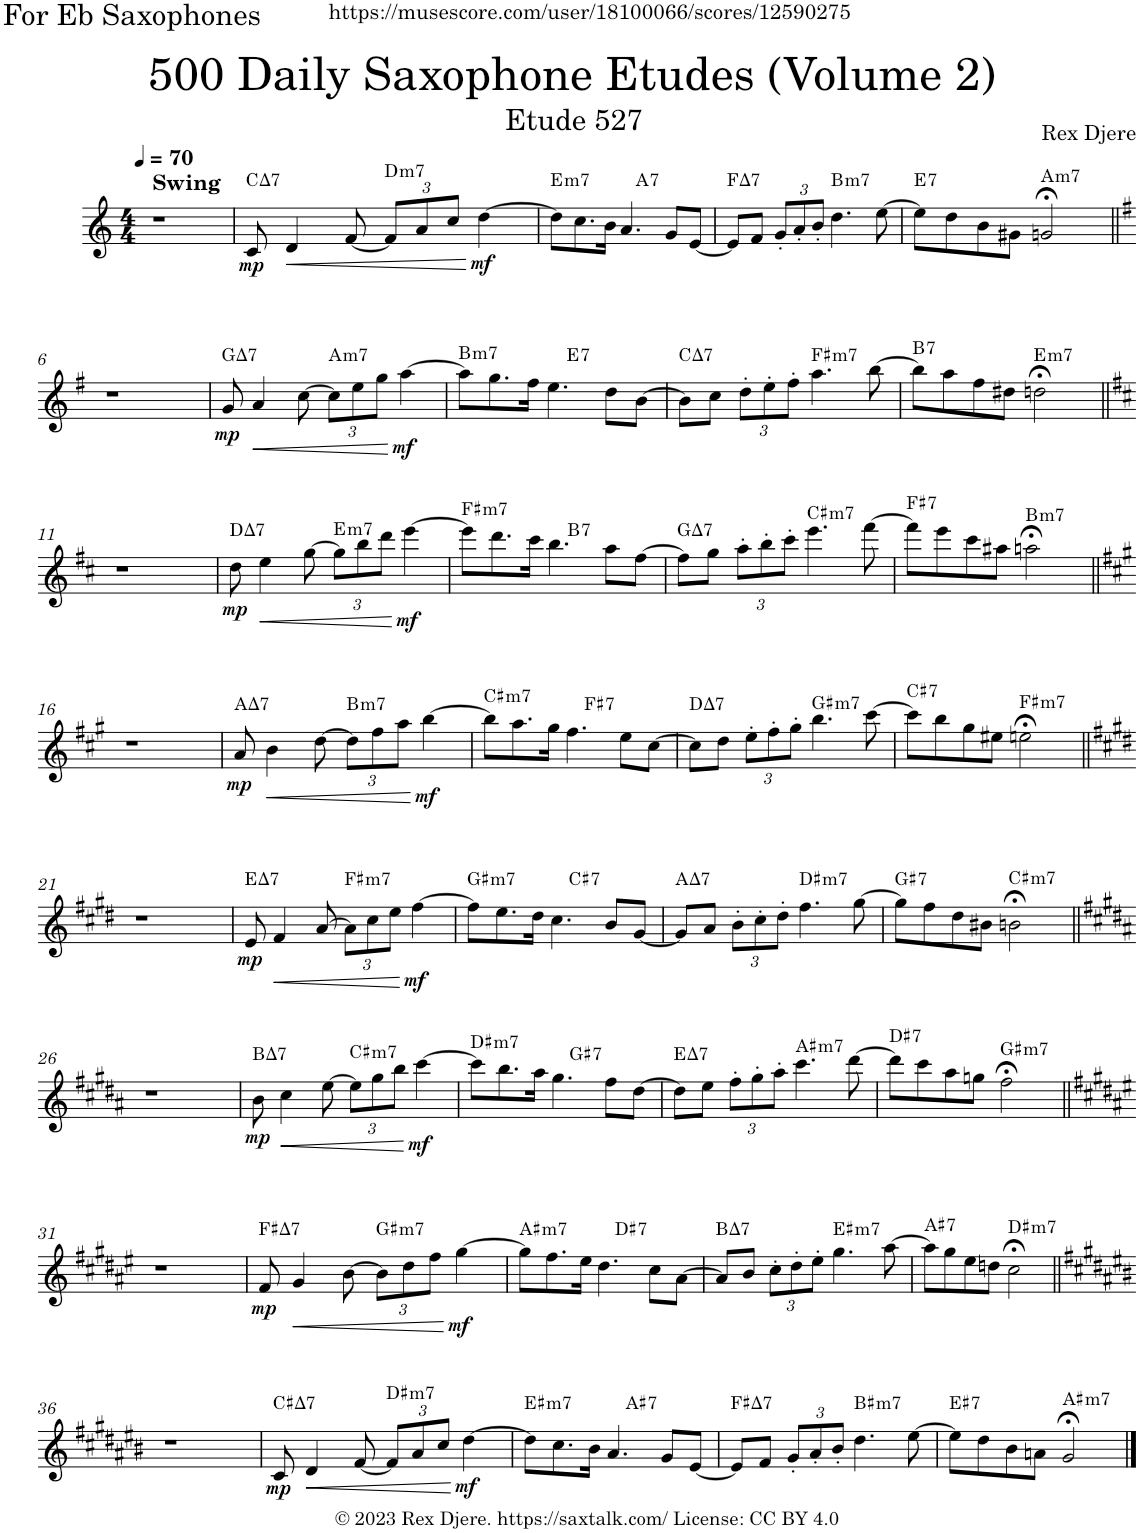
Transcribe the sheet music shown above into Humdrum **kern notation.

**kern	**dynam	**harte
*part1	*part1	*part1
*staff1	*staff1	*
*I"Alto Saxophone	*	*
*I'A. Sax.	*	*
*clefG2	*	*
*Trd5c9	*	*
*k[]	*	*
*M4/4	*	*
*MM70	*	*
=1	=1	=1
!LO:TX:a:B:t=Swing	!	!
1r	.	.
=2	=2	=2
!	!LO:DY:b	!LO:H:kt=7
8c/	mp	C:maj7
!	!LO:HP:b	!
4d/	<	.
[8f/	.	.
*Xbrackettup	*	*
!	!	!LO:H:kt=m7
12f/L]	.	D:min7
12a/	.	.
12cc/J	.	.
!	!LO:DY:n=1:b	!
[4dd\	[ mf	.
=3	=3	=3
!	!	!LO:H:kt=m7
*^	*	*
8dd\L]	2ryy	.	E:min7
8.cc\	.	.	.
16b\Jk	.	.	.
4.a/	.	.	.
!	!	!	!LO:H:kt=7
.	2ryy	.	A:7
8g/L	.	.	.
[8e/J	.	.	.
=4	=4	=4	=4
!	!	!	!LO:H:kt=7
*v	*v	*	*
8e/L]	.	F:maj7
8f/J	.	.
12g'/L	.	.
12a'/	.	.
12b'/J	.	.
!	!	!LO:H:kt=m7
4.dd\	.	B:min7
[8ee\	.	.
=5	=5	=5
!	!	!LO:H:kt=7
8ee\L]	.	E:7
8dd\	.	.
8b\	.	.
8g#X\J	.	.
!	!	!LO:H:kt=m7
2gn;</	.	A:min7
!!LO:LB:g=z
=6||	=6||	=6||
*k[f#]	*	*
1r	.	.
=7	=7	=7
!	!LO:DY:b	!LO:H:kt=7
8g/	mp	G:maj7
!	!LO:HP:b	!
4a/	<	.
[8cc\	.	.
!	!	!LO:H:kt=m7
12cc\L]	.	A:min7
12ee\	.	.
12gg\J	.	.
!	!LO:DY:n=1:b	!
[4aa\	[ mf	.
=8	=8	=8
!	!	!LO:H:kt=m7
*^	*	*
8aa\L]	2ryy	.	B:min7
8.gg\	.	.	.
16ff#\Jk	.	.	.
4.ee\	.	.	.
!	!	!	!LO:H:kt=7
.	2ryy	.	E:7
8dd\L	.	.	.
[8b\J	.	.	.
=9	=9	=9	=9
!	!	!	!LO:H:kt=7
*v	*v	*	*
8b\L]	.	C:maj7
8cc\J	.	.
12dd'\L	.	.
12ee'\	.	.
12ff#'\J	.	.
!	!	!LO:H:kt=m7
4.aa\	.	F#:min7
[8bb\	.	.
=10	=10	=10
!	!	!LO:H:kt=7
8bb\L]	.	B:7
8aa\	.	.
8ff#\	.	.
8dd#X\J	.	.
!	!	!LO:H:kt=m7
2ddn;<\	.	E:min7
!!LO:LB:g=z
=11||	=11||	=11||
*k[f#c#]	*	*
1r	.	.
=12	=12	=12
!	!LO:DY:b	!LO:H:kt=7
8dd\	mp	D:maj7
!	!LO:HP:b	!
4ee\	<	.
[8gg\	.	.
!	!	!LO:H:kt=m7
12gg\L]	.	E:min7
12bb\	.	.
12ddd\J	.	.
!	!LO:DY:n=1:b	!
[4eee\	[ mf	.
=13	=13	=13
!	!	!LO:H:kt=m7
*^	*	*
8eee\L]	2ryy	.	F#:min7
8.ddd\	.	.	.
16ccc#\Jk	.	.	.
4.bb\	.	.	.
!	!	!	!LO:H:kt=7
.	2ryy	.	B:7
8aa\L	.	.	.
[8ff#\J	.	.	.
=14	=14	=14	=14
!	!	!	!LO:H:kt=7
*v	*v	*	*
8ff#\L]	.	G:maj7
8gg\J	.	.
12aa'\L	.	.
12bb'\	.	.
12ccc#'\J	.	.
!	!	!LO:H:kt=m7
4.eee\	.	C#:min7
[8fff#\	.	.
=15	=15	=15
!	!	!LO:H:kt=7
8fff#\L]	.	F#:7
8eee\	.	.
8ccc#\	.	.
8aa#X\J	.	.
!	!	!LO:H:kt=m7
2aan;<\	.	B:min7
!!LO:LB:g=z
=16||	=16||	=16||
*k[f#c#g#]	*	*
1r	.	.
=17	=17	=17
!	!LO:DY:b	!LO:H:kt=7
8a/	mp	A:maj7
!	!LO:HP:b	!
4b\	<	.
[8dd\	.	.
!	!	!LO:H:kt=m7
12dd\L]	.	B:min7
12ff#\	.	.
12aa\J	.	.
!	!LO:DY:n=1:b	!
[4bb\	[ mf	.
=18	=18	=18
!	!	!LO:H:kt=m7
*^	*	*
8bb\L]	2ryy	.	C#:min7
8.aa\	.	.	.
16gg#\Jk	.	.	.
4.ff#\	.	.	.
!	!	!	!LO:H:kt=7
.	2ryy	.	F#:7
8ee\L	.	.	.
[8cc#\J	.	.	.
=19	=19	=19	=19
!	!	!	!LO:H:kt=7
*v	*v	*	*
8cc#\L]	.	D:maj7
8dd\J	.	.
12ee'\L	.	.
12ff#'\	.	.
12gg#'\J	.	.
!	!	!LO:H:kt=m7
4.bb\	.	G#:min7
[8ccc#\	.	.
=20	=20	=20
!	!	!LO:H:kt=7
8ccc#\L]	.	C#:7
8bb\	.	.
8gg#\	.	.
8ee#X\J	.	.
!	!	!LO:H:kt=m7
2een;<\	.	F#:min7
!!LO:LB:g=z
=21||	=21||	=21||
*k[f#c#g#d#]	*	*
1r	.	.
=22	=22	=22
!	!LO:DY:b	!LO:H:kt=7
8e/	mp	E:maj7
!	!LO:HP:b	!
4f#/	<	.
[8a/	.	.
!	!	!LO:H:kt=m7
12a\L]	.	F#:min7
12cc#\	.	.
12ee\J	.	.
!	!LO:DY:n=1:b	!
[4ff#\	[ mf	.
=23	=23	=23
!	!	!LO:H:kt=m7
*^	*	*
8ff#\L]	2ryy	.	G#:min7
8.ee\	.	.	.
16dd#\Jk	.	.	.
4.cc#\	.	.	.
!	!	!	!LO:H:kt=7
.	2ryy	.	C#:7
8b/L	.	.	.
[8g#/J	.	.	.
=24	=24	=24	=24
!	!	!	!LO:H:kt=7
*v	*v	*	*
8g#/L]	.	A:maj7
8a/J	.	.
12b'\L	.	.
12cc#'\	.	.
12dd#'\J	.	.
!	!	!LO:H:kt=m7
4.ff#\	.	D#:min7
[8gg#\	.	.
=25	=25	=25
!	!	!LO:H:kt=7
8gg#\L]	.	G#:7
8ff#\	.	.
8dd#\	.	.
8b#X\J	.	.
!	!	!LO:H:kt=m7
2bn;<\	.	C#:min7
!!LO:LB:g=z
=26||	=26||	=26||
*k[f#c#g#d#a#]	*	*
1r	.	.
=27	=27	=27
!	!LO:DY:b	!LO:H:kt=7
8b\	mp	B:maj7
!	!LO:HP:b	!
4cc#\	<	.
[8ee\	.	.
!	!	!LO:H:kt=m7
12ee\L]	.	C#:min7
12gg#\	.	.
12bb\J	.	.
!	!LO:DY:n=1:b	!
[4ccc#\	[ mf	.
=28	=28	=28
!	!	!LO:H:kt=m7
*^	*	*
8ccc#\L]	2ryy	.	D#:min7
8.bb\	.	.	.
16aa#\Jk	.	.	.
4.gg#\	.	.	.
!	!	!	!LO:H:kt=7
.	2ryy	.	G#:7
8ff#\L	.	.	.
[8dd#\J	.	.	.
=29	=29	=29	=29
!	!	!	!LO:H:kt=7
*v	*v	*	*
8dd#\L]	.	E:maj7
8ee\J	.	.
12ff#'\L	.	.
12gg#'\	.	.
12aa#'\J	.	.
!	!	!LO:H:kt=m7
4.ccc#\	.	A#:min7
[8ddd#\	.	.
=30	=30	=30
!	!	!LO:H:kt=7
8ddd#\L]	.	D#:7
8ccc#\	.	.
8aa#\	.	.
8ggn\J	.	.
!	!	!LO:H:kt=m7
2ff#;<\	.	G#:min7
!!LO:LB:g=z
=31||	=31||	=31||
*k[f#c#g#d#a#e#]	*	*
1r	.	.
=32	=32	=32
!	!LO:DY:b	!LO:H:kt=7
8f#/	mp	F#:maj7
!	!LO:HP:b	!
4g#/	<	.
[8b\	.	.
!	!	!LO:H:kt=m7
12b\L]	.	G#:min7
12dd#\	.	.
12ff#\J	.	.
!	!LO:DY:n=1:b	!
[4gg#\	[ mf	.
=33	=33	=33
!	!	!LO:H:kt=m7
*^	*	*
8gg#\L]	2ryy	.	A#:min7
8.ff#\	.	.	.
16ee#\Jk	.	.	.
4.dd#\	.	.	.
!	!	!	!LO:H:kt=7
.	2ryy	.	D#:7
8cc#\L	.	.	.
[8a#\J	.	.	.
=34	=34	=34	=34
!	!	!	!LO:H:kt=7
*v	*v	*	*
8a#/L]	.	B:maj7
8b/J	.	.
12cc#'\L	.	.
12dd#'\	.	.
12ee#'\J	.	.
!	!	!LO:H:kt=m7
4.gg#\	.	E#:min7
[8aa#\	.	.
=35	=35	=35
!	!	!LO:H:kt=7
8aa#\L]	.	A#:7
8gg#\	.	.
8ee#\	.	.
8ddn\J	.	.
!	!	!LO:H:kt=m7
2cc#;<\	.	D#:min7
!!LO:LB:g=z
=36||	=36||	=36||
*k[f#c#g#d#a#e#b#]	*	*
1r	.	.
=37	=37	=37
!	!LO:DY:b	!LO:H:kt=7
8c#/	mp	C#:maj7
!	!LO:HP:b	!
4d#/	<	.
[8f#/	.	.
!	!	!LO:H:kt=m7
12f#/L]	.	D#:min7
12a#/	.	.
12cc#/J	.	.
!	!LO:DY:n=1:b	!
[4dd#\	[ mf	.
=38	=38	=38
!	!	!LO:H:kt=m7
*^	*	*
8dd#\L]	2ryy	.	E#:min7
8.cc#\	.	.	.
16b#\Jk	.	.	.
4.a#/	.	.	.
!	!	!	!LO:H:kt=7
.	2ryy	.	A#:7
8g#/L	.	.	.
[8e#/J	.	.	.
=39	=39	=39	=39
!	!	!	!LO:H:kt=7
*v	*v	*	*
8e#/L]	.	F#:maj7
8f#/J	.	.
12g#'/L	.	.
12a#'/	.	.
12b#'/J	.	.
!	!	!LO:H:kt=m7
4.dd#\	.	B#:min7
[8ee#\	.	.
=40	=40	=40
!	!	!LO:H:kt=7
8ee#\L]	.	E#:7
8dd#\	.	.
8b#\	.	.
8an\J	.	.
!	!	!LO:H:kt=m7
2g#;</	.	A#:min7
==	==	==
*-	*-	*-
